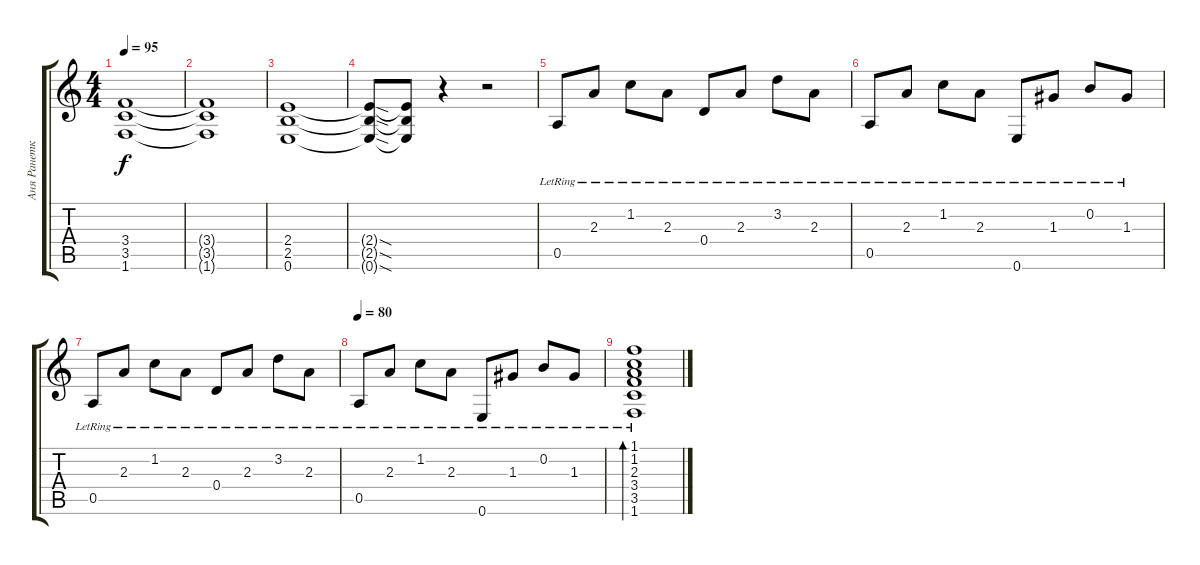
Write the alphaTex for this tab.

\track ("Аня Ранетка" "Аня Ранетк") {instrument distortionguitar}
\staff {score tabs}
\tuning (E4 B3 G3 D3 A2 E2) {hide}
\ts (4 4)
\tempo 95
\clef g2
\ks c
(3.4 3.5 1.6).1{dy f} |
(3.4{t} 3.5{t} 1.6{t}).1 |
(2.4 2.5 0.6).1 |
(2.4{sod t} 2.5{sod t} 0.6{sod t}).8 (2.4{t} 2.5{t} 0.6{t}).8 r.4 r.2 |
0.5{lr}.8{volume 13 instrument electricguitarclean} 2.3{lr}.8 1.2{lr}.8 2.3{lr}.8 0.4{lr}.8 2.3{lr}.8 3.2{lr}.8 2.3{lr}.8 |
0.5{lr}.8 2.3{lr}.8 1.2{lr}.8 2.3{lr}.8 0.6{lr}.8 1.3{lr}.8 0.2{lr}.8 1.3{lr}.8 |
0.5{lr}.8 2.3{lr}.8 1.2{lr}.8 2.3{lr}.8 0.4{lr}.8 2.3{lr}.8 3.2{lr}.8 2.3{lr}.8 |
\tempo 80
0.5{lr}.8 2.3{lr}.8 1.2{lr}.8 2.3{lr}.8 0.6{lr}.8 1.3{lr}.8 0.2{lr}.8 1.3{lr}.8 |
(1.1{lr} 1.2{lr} 2.3{lr} 3.4{lr} 3.5{lr} 1.6{lr}).1{bd 480}
